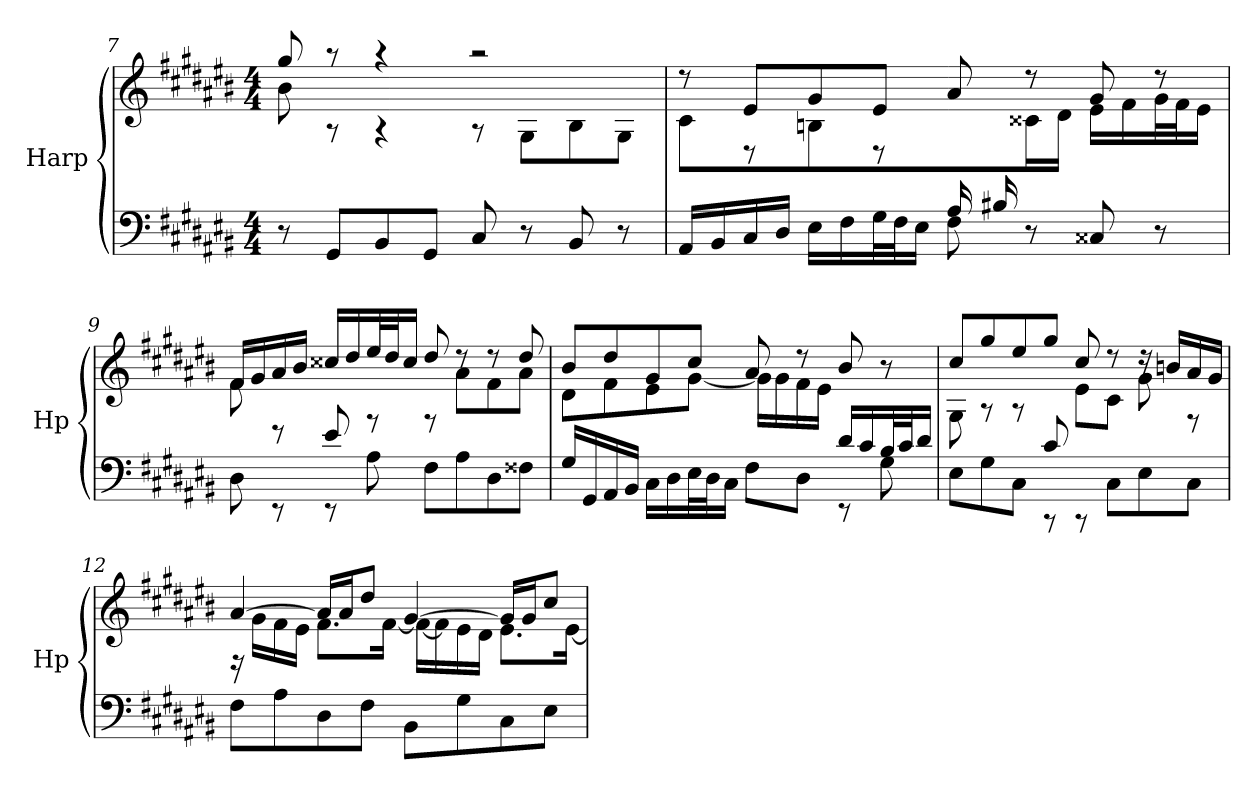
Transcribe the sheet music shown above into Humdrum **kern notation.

**kern	**kern
*part1	*part1
*staff2	*staff1
*I"Harp	*
*I'Hp	*
*clefF4	*clefG2
*k[f#c#g#d#a#e#b#]	*k[f#c#g#d#a#e#b#]
*M4/4	*M4/4
=7	=7
*	*^
8r	8gg#/	8b#\
8GG#/L	8r	8rA
8BB#/	4r	4rA
8GG#/J	.	.
8C#/	2r	8rA
8r	.	8G#\L
8BB#/	.	8B#\
8r	.	8G#\J
!!LO:LB:g=z	!!
=8	=8	=8
*^	*	*
2ryy	16AA#/LL	8r	8c#\
.	16BB#/	.	.
.	16C#/	8e#/L	8rD
.	16D#/JJ	.	.
.	16E#\LL	8g#/	8Bn\
.	16F#\	.	.
.	32G#\L	8e#/J	8rD
.	32F#\J	.	.
.	16E#\JJ	.	.
16A#/LL	8F#\	8a#/	8ryy
16B#X/	.	.	.
4.ryy	8r	8r	16c##X\
.	.	.	16d#\JJ
.	8C##X/	8g#/	16e#\LL
.	.	.	16f#\
.	8r	8r	32g#\L
.	.	.	32f#\J
.	.	.	16e#\JJ
=9	=9	=9	=9
4ryy	8D#\	16f#/LL	8f#\
.	.	16g#/	.
.	8rEE	16a#/	8rD
.	.	16b#/JJ	.
8e#/	8rEE	16cc##X/LL	8ryy
.	.	16dd#/	.
2ryy	8A#\	32ee#/L	8rF
.	.	32dd#/J	.
.	.	16cc##/JJ	.
.	8F#\L	8dd#/	8rF
.	8A#\	8rdd	8a#\L
.	8D#\	8rdd	8f#\
8ryy	8F##X\J	8dd#/	8a#\J
!!LO:LB:g=z	!!
=10	=10	=10	=10
2.ryy	16G#/LL	8b#/L	8d#\L
.	16GG#/	.	.
.	16AA#/	8dd#/	8f#\
.	16BB#/JJ	.	.
.	16C#\LL	8g#/	8e#\
.	16D#\	.	.
.	32E#\L	8cc#/J	[8g#\J
.	32D#\J	.	.
.	16C#\JJ	.	.
.	8F#\L	8a#/	16g#\LL]
.	.	.	16g#\
.	8D#\J	8r	16f#\
.	.	.	16e#\JJ
16d#/LL	8rEE	8b#/	4ryy
16c#/	.	.	.
32B#/L	8G#\	8r	.
32c#/J	.	.	.
16d#/JJ	.	.	.
=11	=11	=11	=11
4.ryy	8E#\L	8cc#/L	8G#\
.	8G#\	8gg#/	8rA
.	8C#\J	8ee#/	8rA
8c#/	8rCC	8gg#/J	8ryy
2ryy	8rCC	8cc#/	8e#\L
.	8C#\L	8rdd	8c#\J
.	8E#\	16rdd	8g#\
.	.	16bn/LL	.
.	8C#\J	16a#/	8rF
.	.	16g#/JJ	.
*v	*v	*	*
!!LO:PB:g=z	!!
=12	=12	=12
8F#\L	[4a#/	16rF
.	.	16g#\LL
8A#\	.	16f#\
.	.	16e#\JJ
8D#\	16a#/LL]	8.f#\L
.	16a#/J	.
8F#\J	8dd#/J	.
.	.	[16f#\Jk
8BB#\L	[4g#/	16f#\LL_
.	.	16f#\]
8G#\	.	16e#\
.	.	16d#\JJ
8C#\	16g#/LL]	8.e#\L
.	16g#/J	.
8E#\J	8cc#/J	.
.	.	[16e#\Jk
*	*v	*v
=	=
*-	*-
